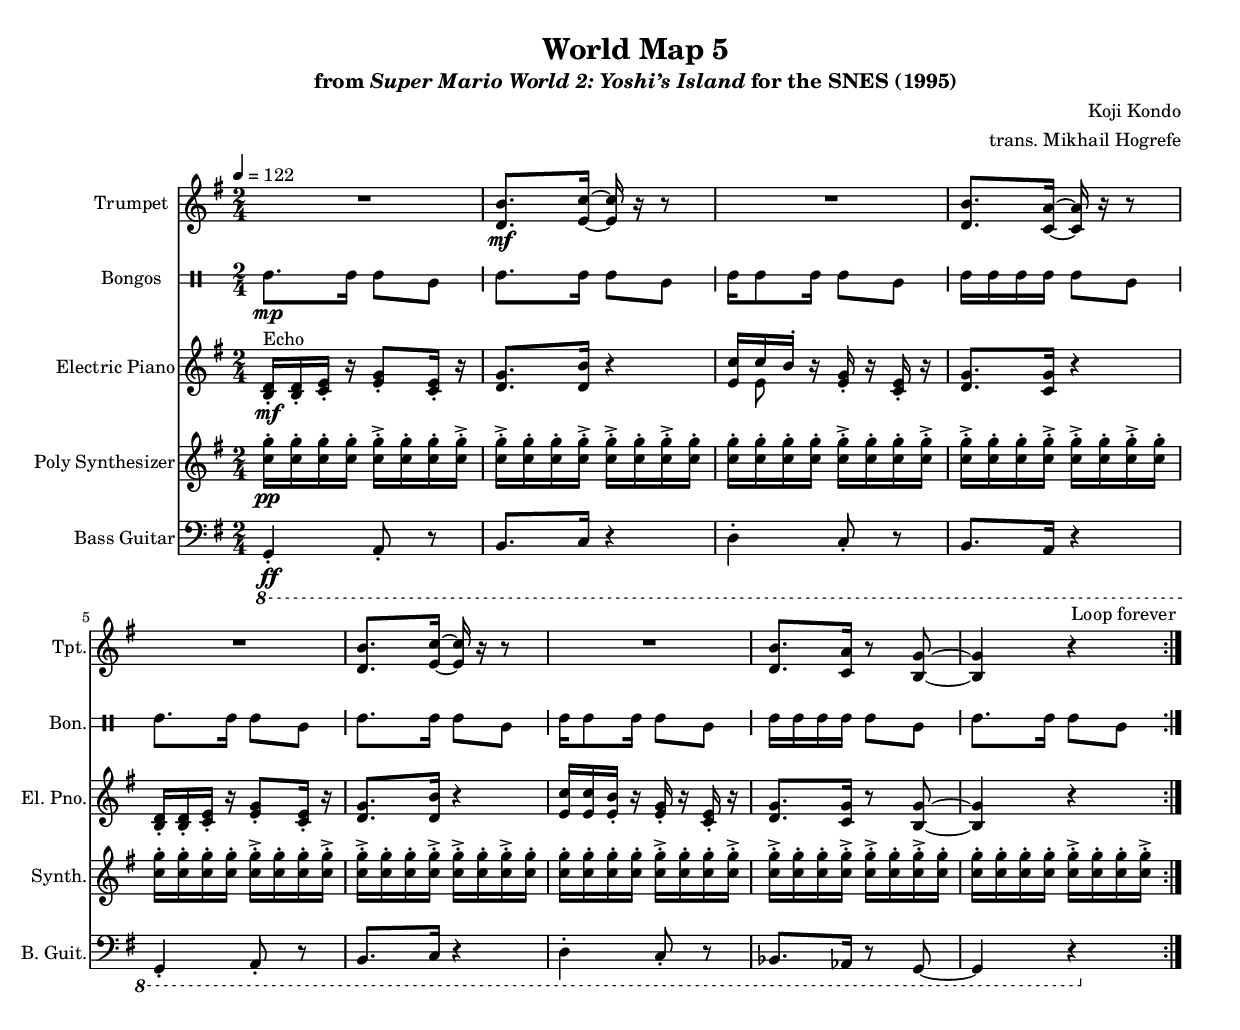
\version "2.24.3"
#(set-global-staff-size 16)

\paper {
  left-margin = 0.6\in
}

\book {
    \header {
        title = "World Map 5"
        subtitle = \markup { "from" {\italic "Super Mario World 2: Yoshi’s Island"} "for the SNES (1995)" }
        composer = "Koji Kondo"
        arranger = "trans. Mikhail Hogrefe"
    }

    \score {
        {
            <<
                \new Staff \relative c' {  
                    \set Staff.instrumentName = "Trumpet"
                    \set Staff.shortInstrumentName = "Tpt."  
\key g \major
R2 |
<d b'>8.\mf <e c'>16 ~ 16 r r8 |
R2 |
<d b'>8. <c a'>16 ~ 16 r r8 |
R2 |
<d b'>8. <e c'>16 ~ 16 r r8 |
R2 |
<d b'>8. <c a'>16 r8 <b g'> ~ |
<b g'>4 r |
                }

                \new DrumStaff \with{
                    \override StaffSymbol.line-count = #2
                    drumStyleTable = #bongos-style
                } \drummode { 
                    \set DrumStaff.instrumentName = "Bongos"
                    \set DrumStaff.shortInstrumentName = "Bon."  
boh8.\mp boh16 boh8 bol |
boh8. boh16 boh8 bol |
boh16 boh8 boh16 boh8 bol |
boh16 boh boh boh boh8 bol |
boh8. boh16 boh8 bol |
boh8. boh16 boh8 bol |
boh16 boh8 boh16 boh8 bol |
boh16 boh boh boh boh8 bol |
boh8. boh16 boh8 bol |
                }

                \new Staff \relative c' {                 
                    \set Staff.instrumentName = "Electric Piano"
                    \set Staff.shortInstrumentName = "El. Pno."  
\key g \major
\time 2/4
\tempo 4=122
                        \repeat volta 2 {
<b d>16-.\mf^\markup{Echo} 16-. <c e>-. r <e g>8-. <c e>16-. r |
<d g>8. <d b'>16 r4 |
<<{<e c'>16[ c' b-.]}\\{s16 e,8}>> r16 <e g>-. r <c e>-. r |
<d g>8. <c g'>16 r4 |
<b d>16-. 16-. <c e>-. r <e g>8-. <c e>16-. r |
<d g>8. <d b'>16 r4 |
<e c'>16 16 <e b'>-. r <e g>-. r <c e>-. r |
<d g>8. <c g'>16 r8 <b g'> ~ |
<b g'>4 r |
                        }
\once \override Score.RehearsalMark.self-alignment-X = #RIGHT
\mark \markup { \fontsize #-2 "Loop forever" }
                }

                \new Staff \relative c'' {                 
                    \set Staff.instrumentName = "Poly Synthesizer"
                    \set Staff.shortInstrumentName = "Synth."  
\key g \major
<c g'>16-.\pp 16-. 16-. 16-. 16-.-> 16-. 16-. 16-.-> |
<c g'>16-.-> 16-. 16-. 16-.-> 16-.-> 16-. 16-.-> 16-. |
<c g'>16-. 16-. 16-. 16-. 16-.-> 16-. 16-. 16-.-> |
<c g'>16-.-> 16-. 16-. 16-.-> 16-.-> 16-. 16-.-> 16-. |
<c g'>16-. 16-. 16-. 16-. 16-.-> 16-. 16-. 16-.-> |
<c g'>16-.-> 16-. 16-. 16-.-> 16-.-> 16-. 16-.-> 16-. |
<c g'>16-. 16-. 16-. 16-. 16-.-> 16-. 16-. 16-.-> |
<c g'>16-.-> 16-. 16-. 16-.-> 16-.-> 16-. 16-.-> 16-. |
<c g'>16-. 16-. 16-. 16-. 16-.-> 16-. 16-. 16-.-> |
                }

                \new Staff \relative c, {  
                    \set Staff.instrumentName = "Bass Guitar"
                    \set Staff.shortInstrumentName = "B. Guit."  
\key g \major
\clef bass
\ottava #-1
g4-.\ff a8-. r |
b8. c16 r4 |
d4-. c8-. r |
b8. a16 r4 |
g4-. a8-. r |
b8. c16 r4 |
d4-. c8-. r |
bes8. aes16 r8 g ~ |
g4 r |
                }
            >>
        }
        \layout {
            \context {
                \Staff
                \RemoveEmptyStaves
            }
            \context {
                \DrumStaff
                \RemoveEmptyStaves
            }
        }
    }
}
